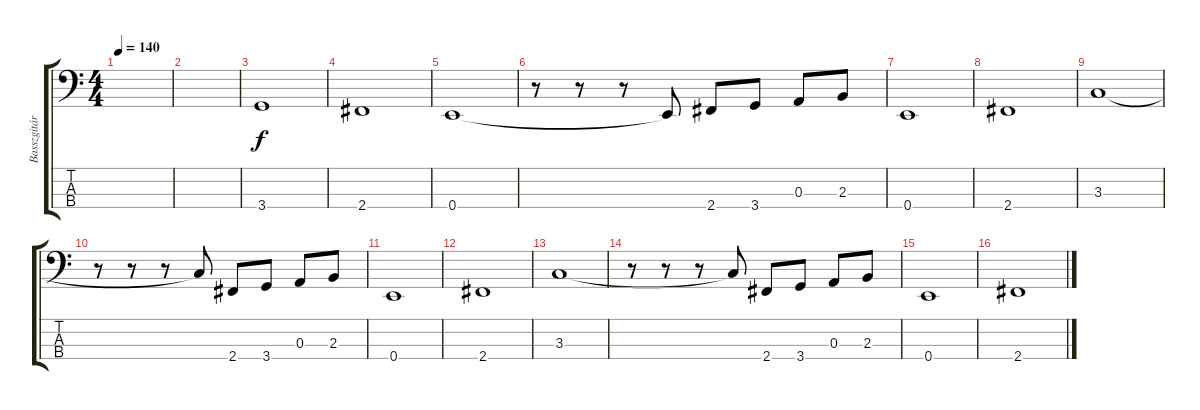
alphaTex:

\track ("Basszgitár" "Basszgitár") {instrument electricbassfinger}
\staff {score tabs}
\tuning (G2 D2 A1 E1) {hide}
\ts (4 4)
\tempo 140
\clef f4
\ks c
|
|
3.4.1 |
2.4.1 |
0.4.1 |
r.8 r.8 r.8 0.4{t}.8 2.4.8 3.4.8 0.3.8 2.3.8 |
0.4.1 |
2.4.1 |
3.3.1 |
r.8 r.8 r.8 3.3{t}.8 2.4.8 3.4.8 0.3.8 2.3.8 |
0.4.1 |
2.4.1 |
3.3.1 |
r.8 r.8 r.8 3.3{t}.8 2.4.8 3.4.8 0.3.8 2.3.8 |
0.4.1 |
2.4.1
